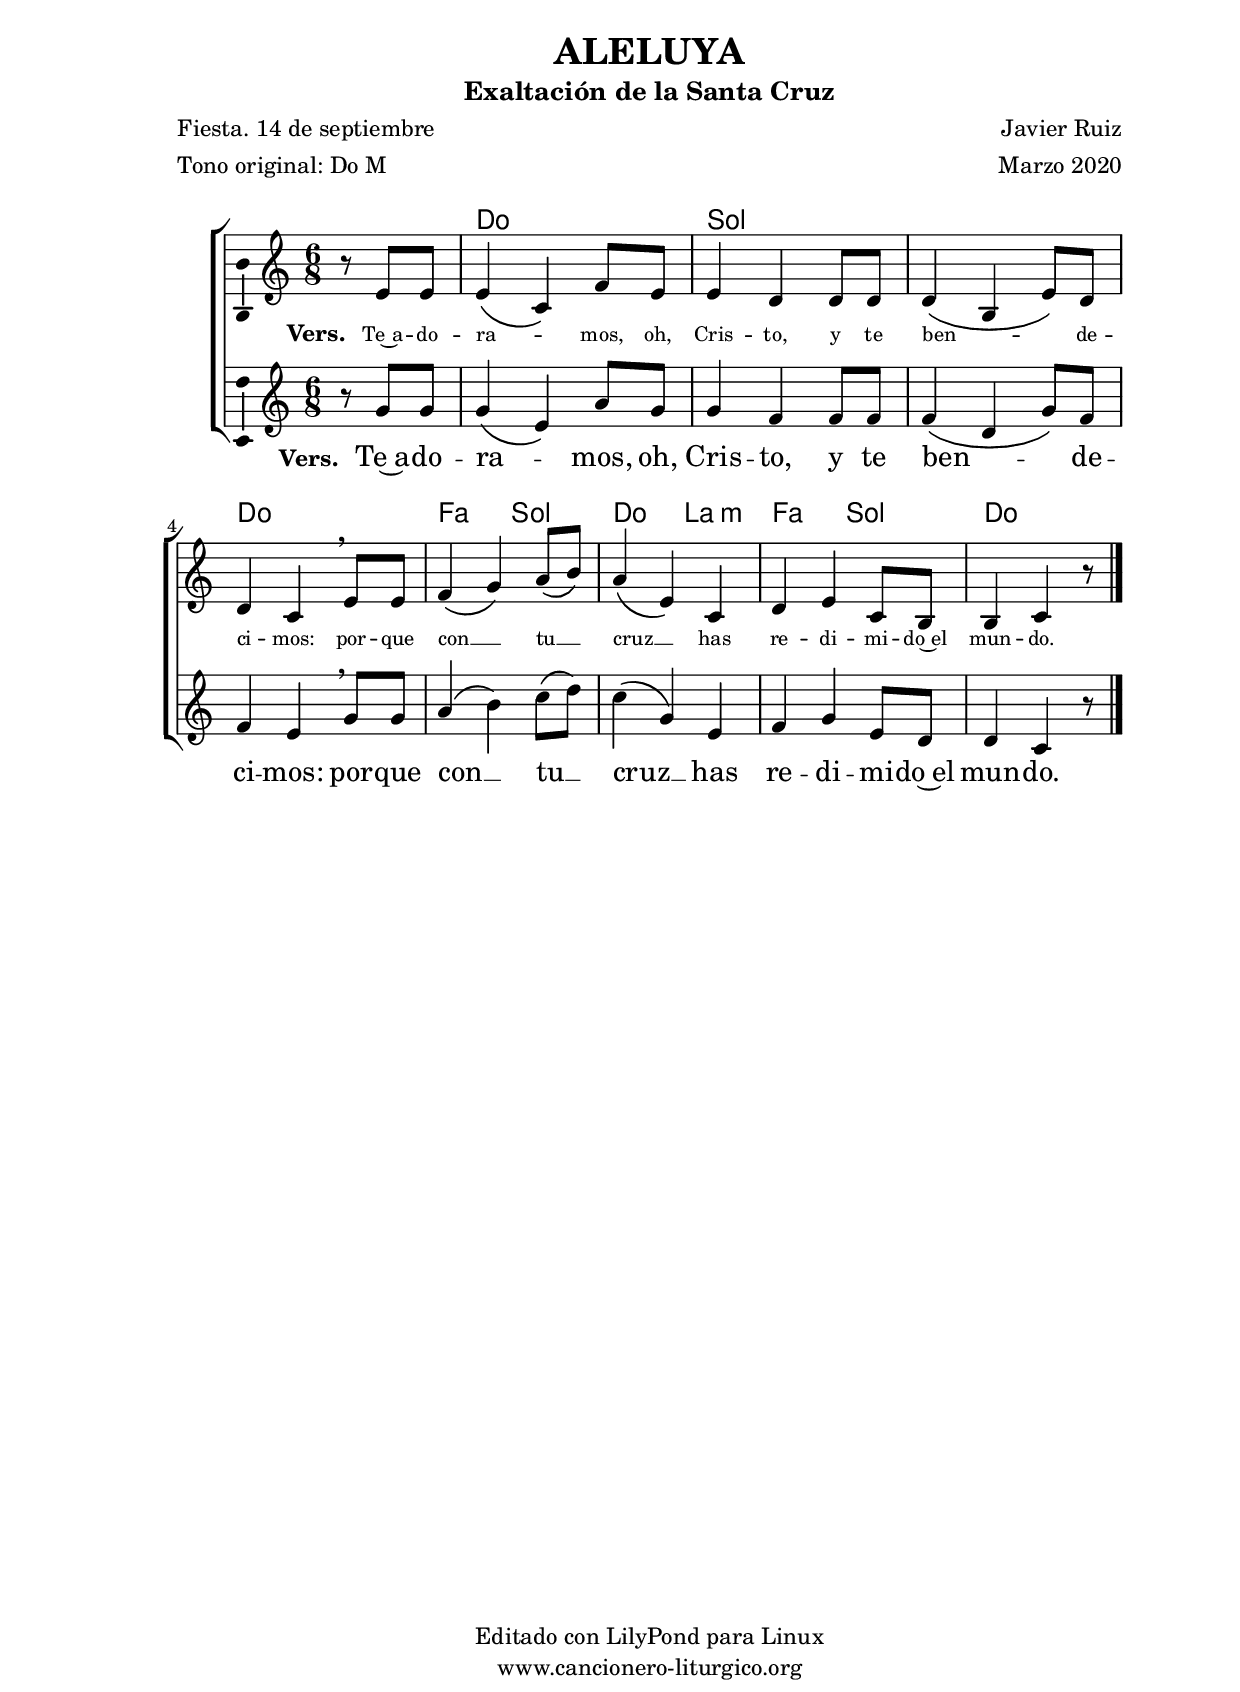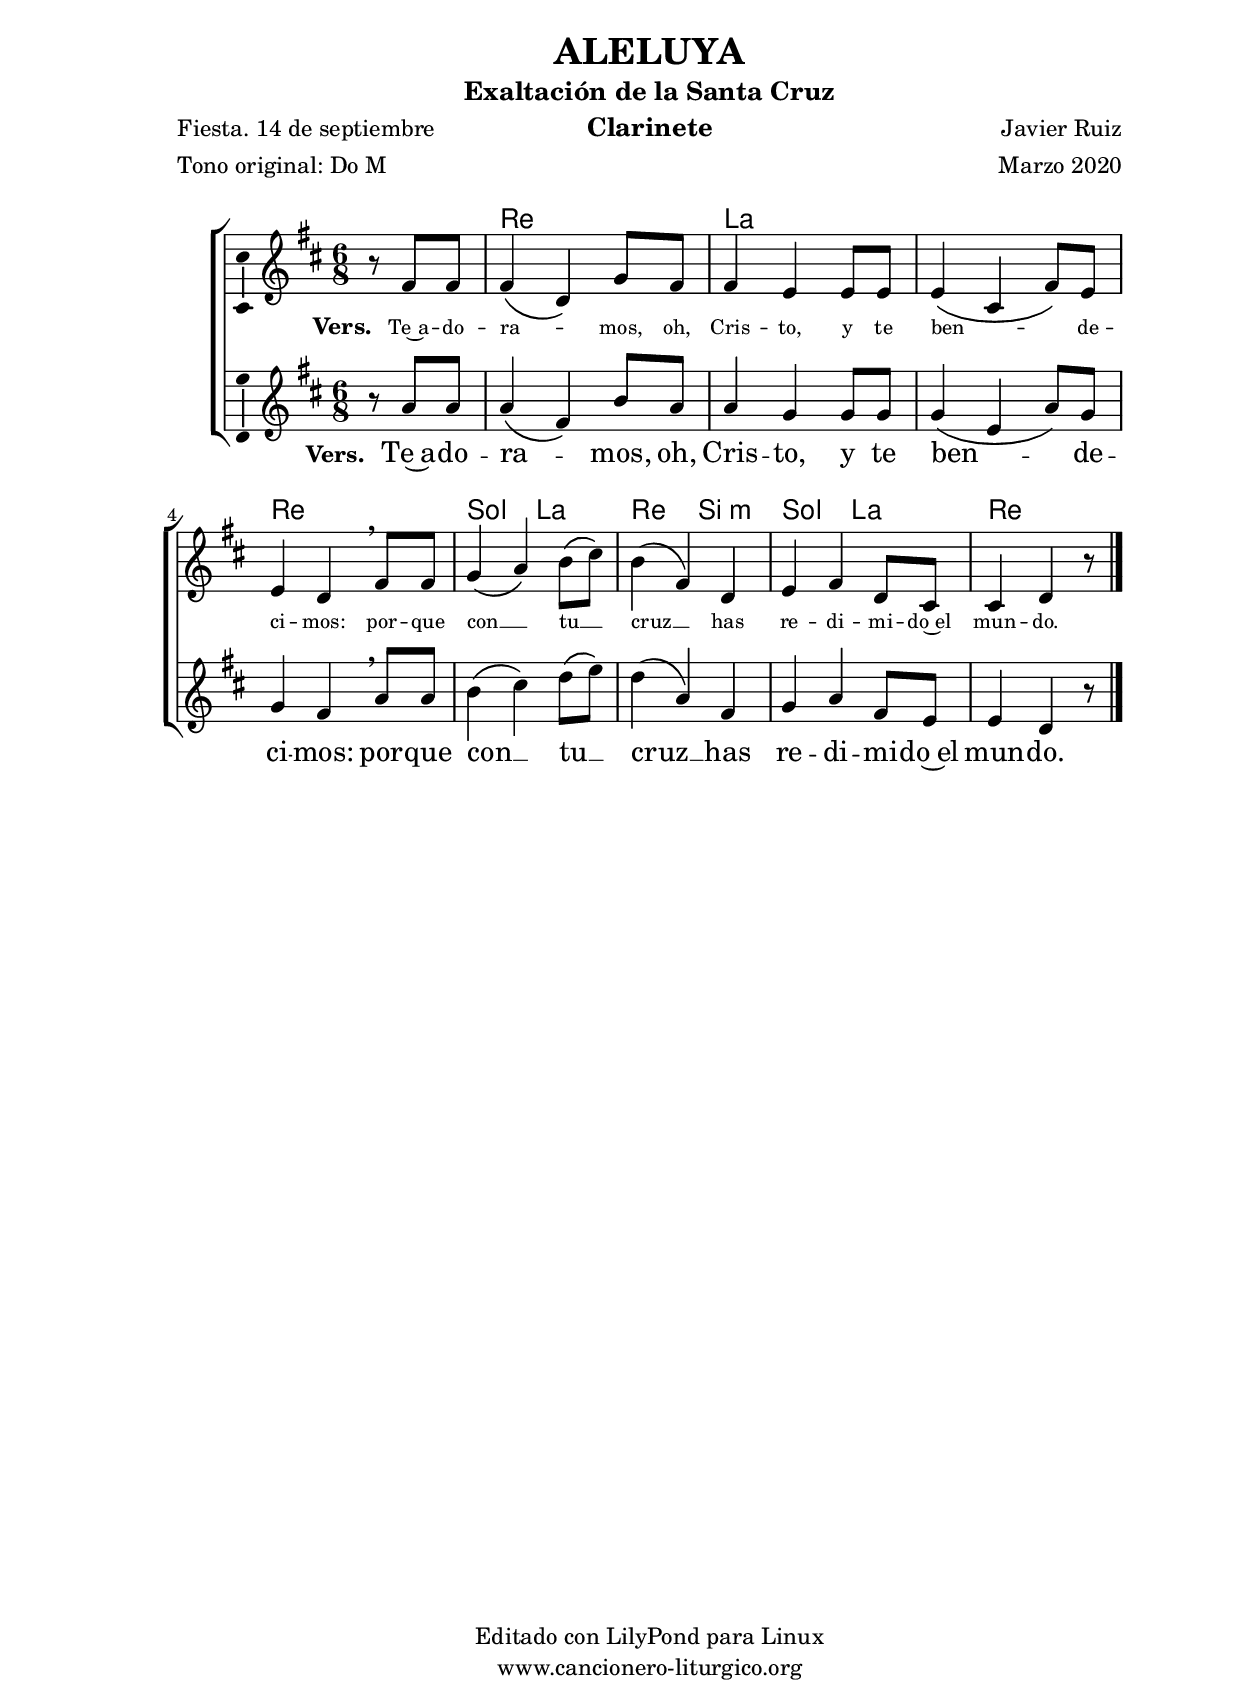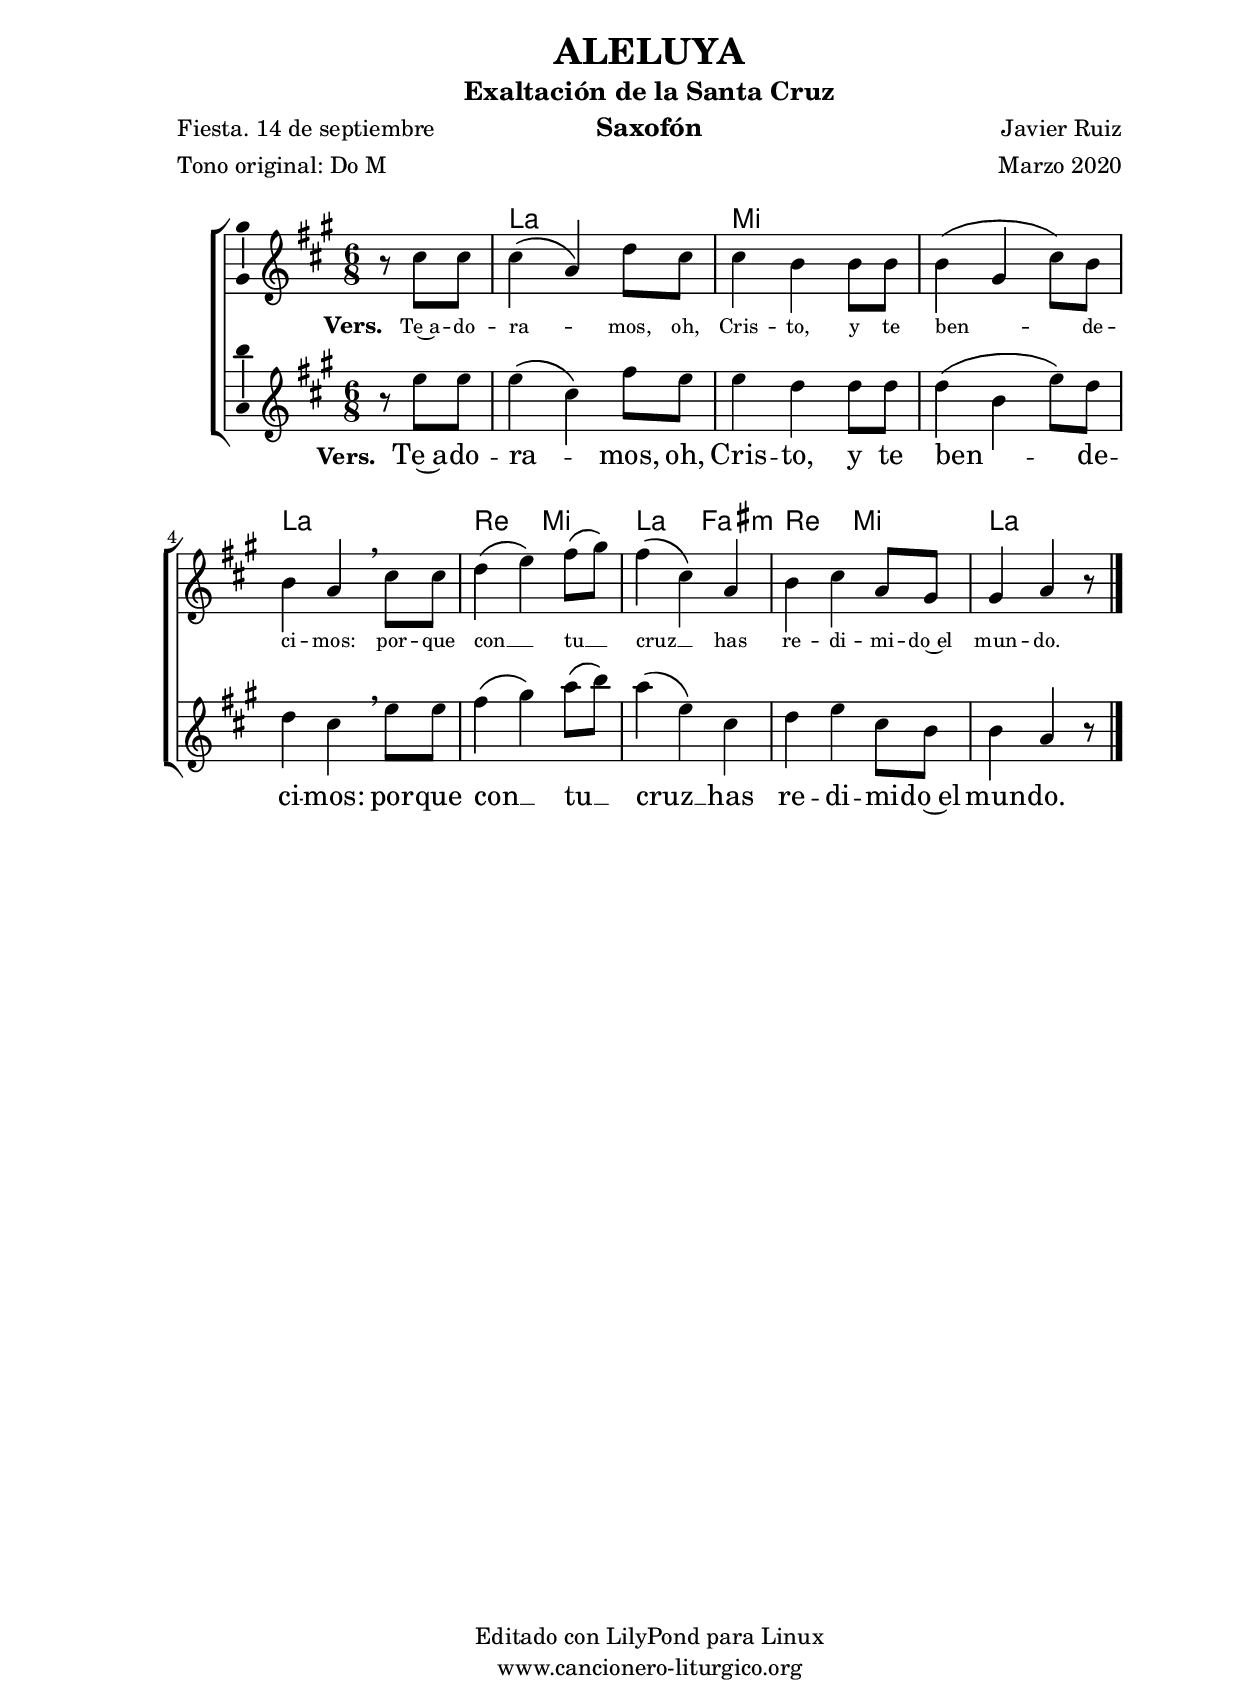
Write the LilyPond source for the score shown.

%
%para convertir .midi en .wav:
%timidity filename.midi -Ow -o finename.wav
%
%
%Para convertir de .wav a .mp3:
%lame -h -m j filename.wav
%
%
%para escuchar el midi:
%timidity nombrefichero.midi
%


%versión de lilypond para la que se ha escrito esta partitura:
\version "2.16.0"

	%Tamaño papel
	#(set-default-paper-size "a4")
	%Tamaño partitura
	#(set-global-staff-size 20)
	%No responde al pulsar sobre una nota
	#(ly:set-option 'point-and-click #f)

%parámetros del encabezamiento:
\header {
	title = "ALELUYA"
	subtitle = "Exaltación de la Santa Cruz"
	composer = "Javier Ruiz"
	poet = "Fiesta. 14 de septiembre"
	meter = "Tono original: Do M"
	arranger = "Marzo 2020"
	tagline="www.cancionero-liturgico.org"
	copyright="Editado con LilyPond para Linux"
	}

%parámetros asociados al papel:
\paper  {
	oddHeaderMarkup = \markup {\fill-line { \on-the-fly #not-first-page \fromproperty #'header:title \on-the-fly #not-first-page \fromproperty #'header:composer }}
	evenHeaderMarkup = \markup {\fill-line { \fromproperty #'header:composer \fromproperty #'header:title }}
	#(set-paper-size "a4")
	print-page-number = ##f
	first-page-number = 1
	print-first-page-number = ##f
%	head-separation = 3.0 \cm
	top-margin = 1.5 \cm
%	top-margin = 2.0 \cm
%%%	bottom-margin = 0.5\cm
	bottom-margin = 0.2\cm
	left-margin = 3.0 \cm
	line-width = 16.0 \cm 
	indent = 8\mm
	interscoreline = 2.\mm
	between-system-space = 15\mm
%	para que las partituras no llenen la hoja:
	ragged-bottom = ##t
%	idem para la última hoja:
	ragged-last-bottom = ##f
%	para que las partituras llenen el ancho del papel:
	ragged-last = ##f
	after-title-space = 2.5 \cm
%page-count=2
system-count=2

	%Flexible Vertical Spacing
%	markup-markup-spacing =
%	#'((basic-distance . 15) (minimum-distance . 15) (padding . 3))
	markup-system-spacing =
	#'((basic-distance . 15) (minimum-distance . 15) (padding . 3))
	system-system-spacing =
	#'((basic-distance . 15) (minimum-distance . 15) (padding . 3))
	score-system-spacing =
	#'((basic-distance . 15) (minimum-distance . 15) (padding . 5))
%	top-system-spacing = % header
%	#'((basic-distance . 8) (minimum-distance . 0) (padding . 0))
%	top-markup-spacing =
%	#'((basic-distance . 20) (minimum-distance . 20) (padding . 0))
	last-bottom-spacing = % footer
	#'((basic-distance . 5) (minimum-distance . 5) (padding . 0))
%	score-markup-spacing =
%	#'((basic-distance . 16) (minimum-distance . 13) (padding . 0))

	}


%parámetros que afectan a toda la partitura:
global =  {
	%clave de sol (G):
	\clef G
	%armadura:
%	\transpose ees f
	\key c \major
	\tempo 4.=60
	\set Score.tempoHideNote = ##t
	}


acordes = {
	\italianChords
	\chordmode {
%	\transpose ees f
{

s4.
c4. c g g g g c c f g c a:m f g c c4

	}
	}
}


melodiatrompeta = 
%	\transpose ees f
{

	\relative c''{
	\time 6/8

\partial4.
r4.
r2.
r8 g16 a b c d4.
r2.
r8 c16 d e f g4.
r2.
r8 c,16 b a g a4.
r2.
r8 c16 d c b c4

}
	\bar "|."
	}


melodiatres = 
%	\transpose ees f
{

	\relative c'{
	\time 6/8

\partial4.
r8 e8 e
e4 \(c4\) f8 e
e4 d4 \noBeam d8 d
d4 \(b4 e8\) d
d4 c4 \breathe e8 e8
f4 \(g4\) a8 \(b\)
a4 \(e4\) c4
d4 e4 c8 b
b4 c4 r8

}

	\bar "|."
	}


melodiabajo = 
%	\transpose ees f
{

	%clave de fa (F):
	\clef F

	\relative c{
	\time 6/8

\partial4.
r4.
c4 c8 c4.
g4 g8 g4.
g4 g8 g4.
c4 c8 c4.
f4 f8 g4 g8
c,4 c8 a4 a8
f'4 f8 g4 g8
c,4 c8 c4

}

	\bar "|."
	}


melodia = 
%	\transpose ees f
{

	\relative c'{
	\time 6/8

\partial4.
r8 g'8 g
g4 \(e\) a8 [g]
g4 f4 f8 f
f4 \(d \noBeam g8\) [f]
f4 e4 \breathe g8 [g]
a4 \(b\) c8 \([d]\)
c4 \(g\) \noBeam e4
f4 g e8 [d]
d4 c4 r8

}

	\bar "|."
	}


texto = \lyricmode {
\set stanza =#"Vers. "
Te~a -- do -- ra -- _ mos, oh, Cris -- to, y te ben -- _ _ de -- ci -- mos:
por -- que con __ _ tu __ _ cruz __ _ has re -- di -- mi -- do~el mun -- do.
	}

textotres = \lyricmode {
\override LyricText #'font-size = #-1
\set stanza =#"Vers. "
Te~a -- do -- ra -- _ mos, oh, Cris -- to, y te ben -- _ _ de -- ci -- mos:
por -- que con __ _ tu __ _ cruz __ _ has re -- di -- mi -- do~el mun -- do.
	}


acordesStaff = \context ChordNames = acordesStaff <<
	\set chordChanges = ##t
	\acordes
	>>

voztrompetaStaff = \context Voice = voztrompetaStaff
<<
	\override Staff.StaffSymbol #'staff-space = #(magstep -0.35)
	\set Staff.midiInstrument = #"trumpet"
	\set Staff.midiMinimumVolume = #0.4
	\set Staff.midiMaximumVolume = #0.6
	\global
	\melodiatrompeta
	>>

voztresStaff = \context Voice = voztresStaff
\with {\consists "Ambitus_engraver"}
<<
%	\override Staff.StaffSymbol #'staff-space = #(magstep -0.35)
	\set Staff.midiInstrument = #"violin"
	\set Staff.midiMinimumVolume = #0.6
	\set Staff.midiMaximumVolume = #0.8
	\global
	\relative c' \melodiatres
	>>

vozStaff = \context Voice = vozStaff
\with {\consists "Ambitus_engraver"}
<<
%	\set Staff.instrumentName = ""
%	\set Staff.shortInstrumentName = ""
%	\set Staff.midiInstrument = #"clarinet"
%	\set Staff.midiInstrument = #"cello"
	\set Staff.midiInstrument = #"flute"
%	\set Staff.midiInstrument = #"electric guitar (jazz)"
%	\set Staff.midiInstrument = #"english horn"
%	\set Staff.midiInstrument = #"violin"
%	\set Staff.midiInstrument = #"glockenspiel"
	\set Staff.midiMinimumVolume = #0.8
	\set Staff.midiMaximumVolume = #1.0
	\global
	\melodia
	>>

vozbajoStaff = \context Voice = vozbajoStaff
<<
	\override Staff.StaffSymbol #'staff-space = #(magstep -0.35)
	\set Staff.midiInstrument = #"english horn"
	\set Staff.midiMinimumVolume = #0.6
	\set Staff.midiMaximumVolume = #0.8
	\global
	\melodiabajo
	>>

textoStaff = \context Lyrics = textoStaff <<
	\lyricsto vozStaff \texto
	>>

textotresStaff = \context Lyrics = textotresStaff <<
	\lyricsto voztresStaff \textotres
	>>


\book {
	\score {
		<<
		\context ChoirStaff {
%			\override StaffGroup.SystemStartBracket #'collapse-height = #1
%			\override Score.SystemStartBar #'collapse-height = #1
			<<
			\acordesStaff
%			\voztrompetaStaff
			\voztresStaff
			\textotresStaff
			\vozStaff
			\textoStaff
%			\vozbajoStaff
			>>
			}
		>>
		\layout {
	    		\context {
				\Lyrics
				\override LyricText #'font-size = #2
				}
	   		 \context {
				\Score
				\override StaffSymbol #'staff-space = #(magstep +3)
				}
			}
		}
	\score {
		\unfoldRepeats
		<<
		\context ChoirStaff {
			<<
			\acordesStaff
			\voztrompetaStaff
			\voztresStaff
			\vozStaff
			\vozbajoStaff
			>>
			}
		>>
		\midi {
	  		\context {
	  			\Score
				tempoWholesPerMinute = #(ly:make-moment 70 4)
				}
			}
		}
	}


%Partitura para clarinete
#(define output-suffix "C")
\book {
	\header{
		instrument = "Clarinete"
		}
	\score {
		<<
		\context ChoirStaff {
%			\override StaffGroup.SystemStartBracket #'collapse-height = #1
%			\override Score.SystemStartBar #'collapse-height = #1
\transpose c d
			<<
			\acordesStaff
%			\voztrompetaStaff
			\voztresStaff
			\textotresStaff
			\vozStaff
			\textoStaff
%			\vozbajoStaff
			>>
			}
		>>
		\layout {
	    		\context {
				\Lyrics
				\override LyricText #'font-size = #2
				}
	   		 \context {
				\Score
				\override StaffSymbol #'staff-space = #(magstep +3)
				}
			}
		}
	}


%Partitura para saxofón
#(define output-suffix "S")
\book {
	\header{
		instrument = "Saxofón"
		}
	\score {
		<<
		\context ChoirStaff {
%			\override StaffGroup.SystemStartBracket #'collapse-height = #1
%			\override Score.SystemStartBar #'collapse-height = #1
\transpose c a
			<<
			\acordesStaff
%			\voztrompetaStaff
			\voztresStaff
			\textotresStaff
			\vozStaff
			\textoStaff
%			\vozbajoStaff
			>>
			}
		>>
		\layout {
	    		\context {
				\Lyrics
				\override LyricText #'font-size = #2
				}
	   		 \context {
				\Score
				\override StaffSymbol #'staff-space = #(magstep +3)
				}
			}
		}
	}


